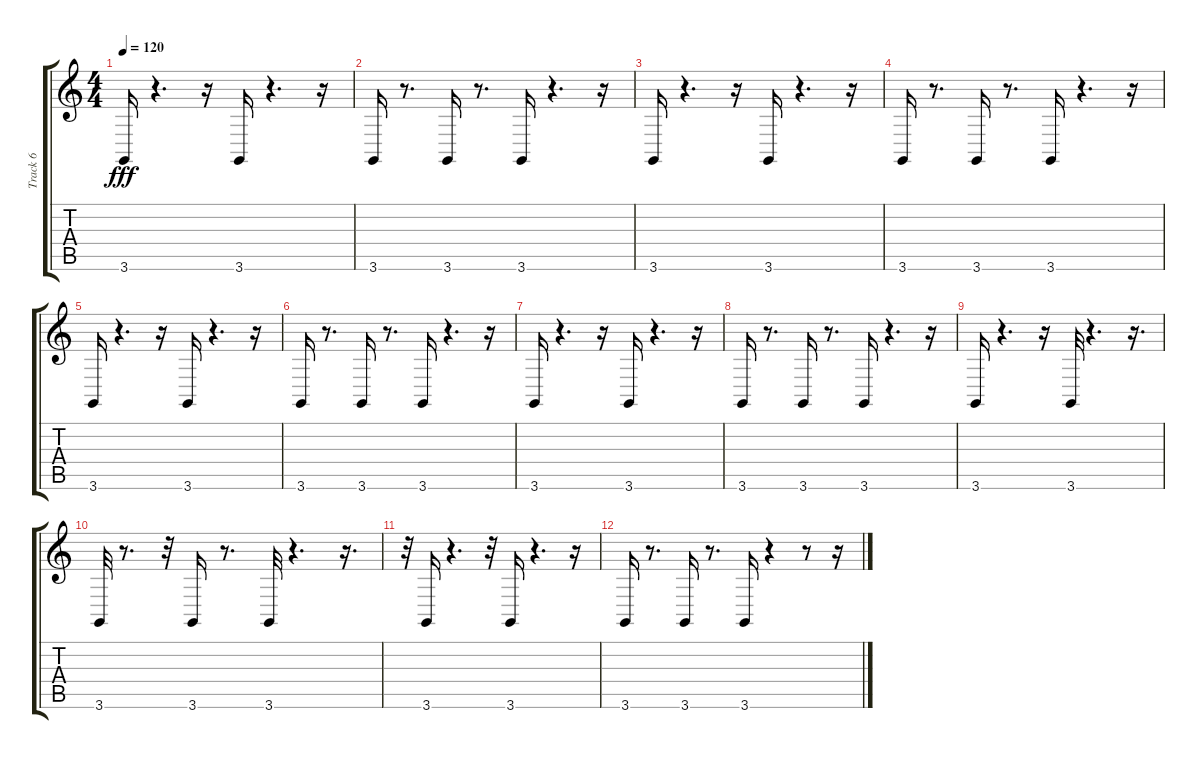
\track ("Track 6" "Track 6") {instrument tuba}
\staff {score tabs}
\tuning (E4 B3 G3 D3 A2 E2) {hide}
\ts (4 4)
\tempo 120
\clef g2
\ks c
3.6.16{dy fff} r.4{d} r.16 3.6.16 r.4{d} r.16 |
3.6.16 r.8{d} 3.6.16 r.8{d} 3.6.16 r.4{d} r.16 |
3.6.16 r.4{d} r.16 3.6.16 r.4{d} r.16 |
3.6.16 r.8{d} 3.6.16 r.8{d} 3.6.16 r.4{d} r.16 |
3.6.16 r.4{d} r.16 3.6.16 r.4{d} r.16 |
3.6.16 r.8{d} 3.6.16 r.8{d} 3.6.16 r.4{d} r.16 |
3.6.16 r.4{d} r.16 3.6.16 r.4{d} r.16 |
3.6.16 r.8{d} 3.6.16 r.8{d} 3.6.16 r.4{d} r.16 |
3.6.16 r.4{d} r.16 3.6.32 r.4{d} r.16{d} |
3.6.32 r.8{d} r.32 3.6.16 r.8{d} 3.6.32 r.4{d} r.16{d} |
r.32 3.6.16 r.4{d} r.32 3.6.16 r.4{d} r.16 |
3.6.16 r.8{d} 3.6.16 r.8{d} 3.6.16 r.4 r.8 r.16
